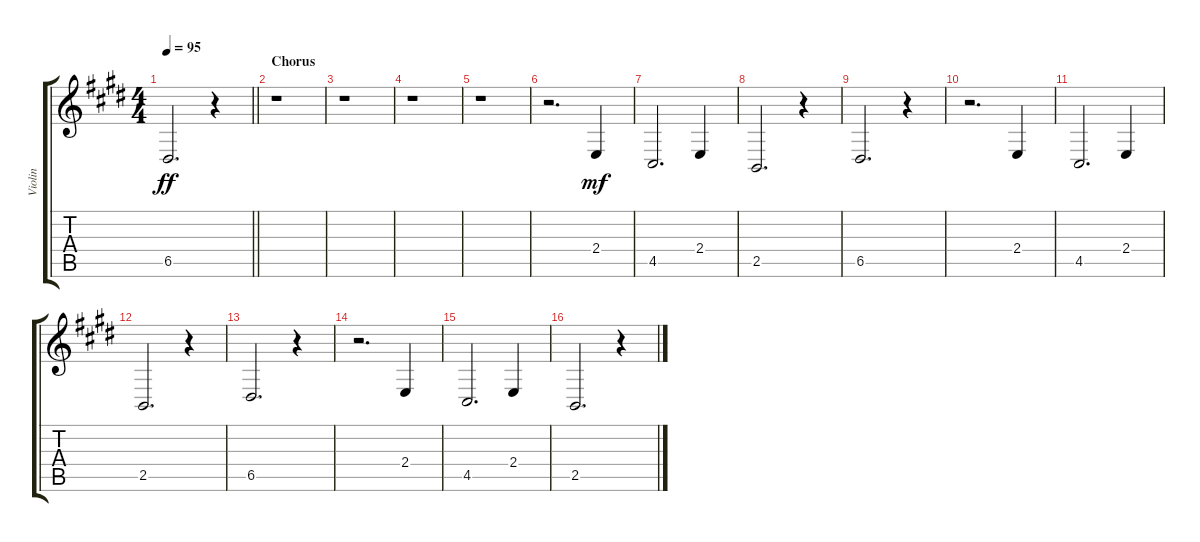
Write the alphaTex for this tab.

\track ("Violin" "Violin") {instrument stringensemble1}
\staff {score tabs}
\tuning (E4 B3 G3 D3 A2 E2) {hide}
\ts (4 4)
\tempo 95
\clef g2
\barLineRight lightlight
\ks e
6.5.2{d dy ff} r.4 |
\section ("" "Chorus")
r.1 |
r.1 |
r.1 |
r.1 |
r.2{d} 2.4.4{dy mf} |
4.5.2{d} 2.4.4 |
2.5.2{d} r.4 |
6.5.2{d} r.4 |
r.2{d} 2.4.4 |
4.5.2{d} 2.4.4 |
2.5.2{d} r.4 |
6.5.2{d} r.4 |
r.2{d} 2.4.4 |
4.5.2{d} 2.4.4 |
2.5.2{d} r.4
